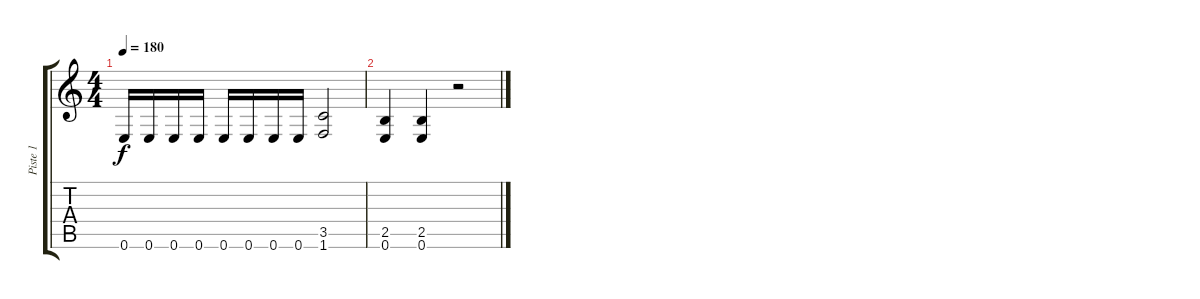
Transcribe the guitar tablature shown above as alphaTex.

\track ("Piste 1" "Piste 1") {instrument distortionguitar}
\staff {score tabs}
\tuning (E4 B3 G3 D3 A2 E2) {hide}
\ts (4 4)
\tempo 180
\clef g2
\ks c
0.6.16{dy f} 0.6.16 0.6.16 0.6.16 0.6.16 0.6.16 0.6.16 0.6.16 (3.5 1.6).2 |
(2.5 0.6).4 (2.5 0.6).4 r.2
